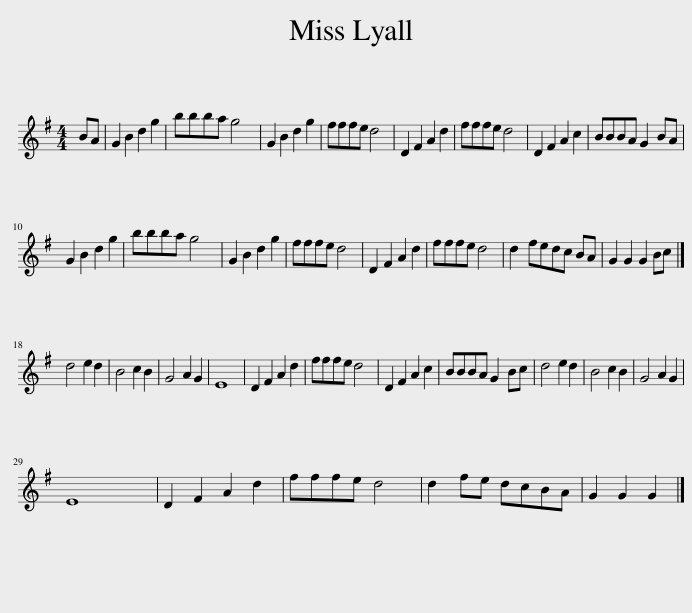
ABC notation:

X:1
L:1/8
M:4/4
I:linebreak $
K:G
V:1 treble
V:1
 BA | G2 B2 d2 g2 | bbba g4 | G2 B2 d2 g2 | fffe d4 | %5
 D2 F2 A2 d2 | fffe d4 | D2 F2 A2 c2 | BBBA G2 BA |$ G2 B2 d2 g2 | %10
 bbba g4 | G2 B2 d2 g2 | fffe d4 | D2 F2 A2 d2 | fffe d4 | %15
 d2 fedc BA | G2 G2 G2 Bc |]$ d4 e2 d2 | B4 c2 B2 | G4 A2 G2 | %20
 E8 | D2 F2 A2 d2 | fffe d4 | D2 F2 A2 c2 | BBBA G2 Bc | %25
 d4 e2 d2 | B4 c2 B2 | G4 A2 G2 |$ E8 | D2 F2 A2 d2 | %30
 fffe d4 | d2 fe dcBA | G2 G2 G2 |] %33
